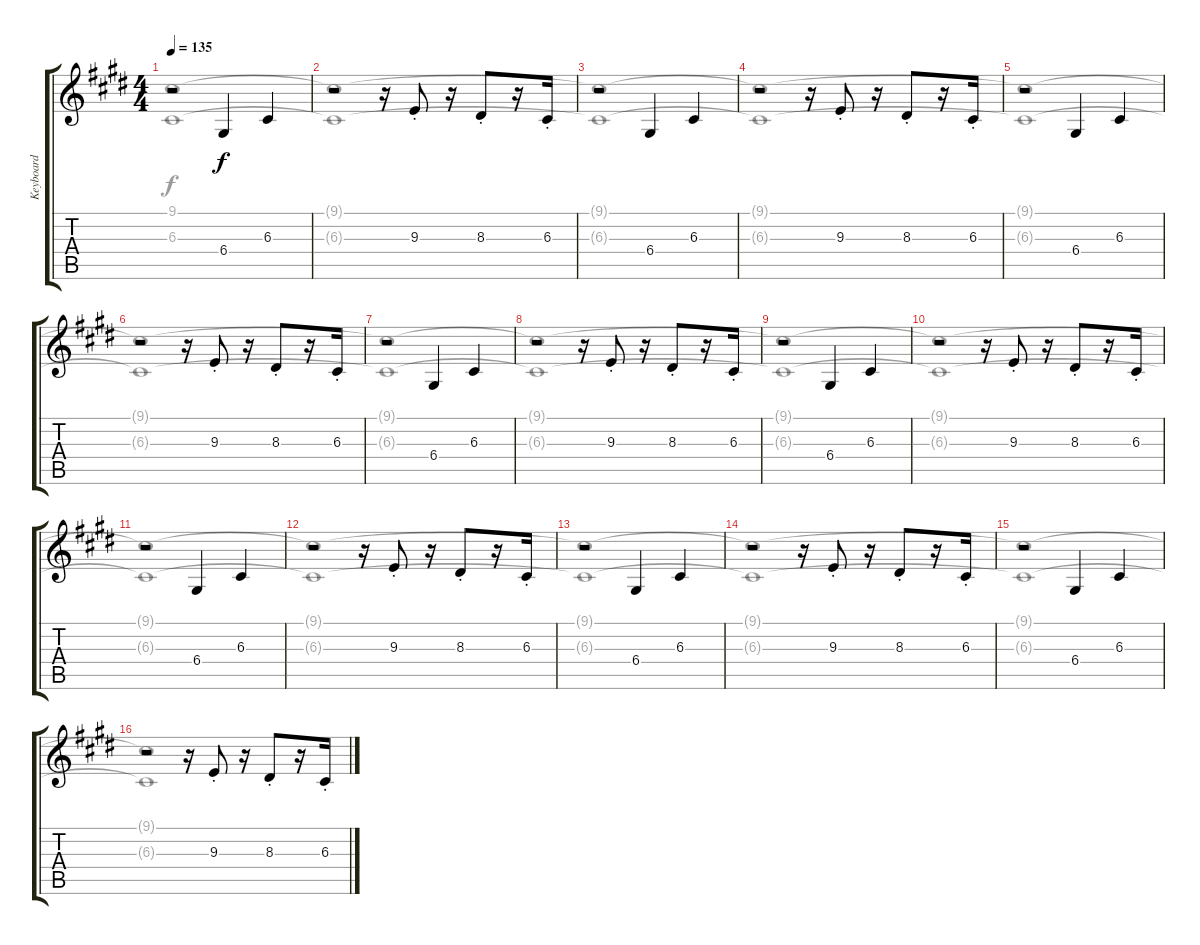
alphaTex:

\track ("Keyboard" "Keyboard") {instrument lead2sawtooth}
\staff {score tabs}
\tuning (E4 B3 G3 D3 A2 E2) {hide}
\voice
\ts (4 4)
\tempo 135
\clef g2
\ks c#minor
r.2{dy f} 6.4.4 6.3.4 |
r.2 r.16 9.3{st}.8 r.16 8.3{st}.8 r.16 6.3{st}.16 |
r.2 6.4.4 6.3.4 |
r.2 r.16 9.3{st}.8 r.16 8.3{st}.8 r.16 6.3{st}.16 |
r.2 6.4.4 6.3.4 |
r.2 r.16 9.3{st}.8 r.16 8.3{st}.8 r.16 6.3{st}.16 |
r.2 6.4.4 6.3.4 |
r.2 r.16 9.3{st}.8 r.16 8.3{st}.8 r.16 6.3{st}.16 |
r.2 6.4.4 6.3.4 |
r.2 r.16 9.3{st}.8 r.16 8.3{st}.8 r.16 6.3{st}.16 |
r.2 6.4.4 6.3.4 |
r.2 r.16 9.3{st}.8 r.16 8.3{st}.8 r.16 6.3{st}.16 |
r.2 6.4.4 6.3.4 |
r.2 r.16 9.3{st}.8 r.16 8.3{st}.8 r.16 6.3{st}.16 |
r.2 6.4.4 6.3.4 |
r.2 r.16 9.3{st}.8 r.16 8.3{st}.8 r.16 6.3{st}.16
\voice
\clef g2
\ottava regular
\simile none
\ks c#minor
(9.1{t} 6.3).1{dy f} |
(9.1{t} 6.3{t}).1 |
(9.1{t} 6.3{t}).1 |
(9.1{t} 6.3{t}).1 |
(9.1{t} 6.3{t}).1 |
(9.1{t} 6.3{t}).1 |
(9.1{t} 6.3{t}).1 |
(9.1{t} 6.3{t}).1 |
(9.1{t} 6.3{t}).1 |
(9.1{t} 6.3{t}).1 |
(9.1{t} 6.3{t}).1 |
(9.1{t} 6.3{t}).1 |
(9.1{t} 6.3{t}).1 |
(9.1{t} 6.3{t}).1 |
(9.1{t} 6.3{t}).1 |
(9.1{t} 6.3{t}).1
